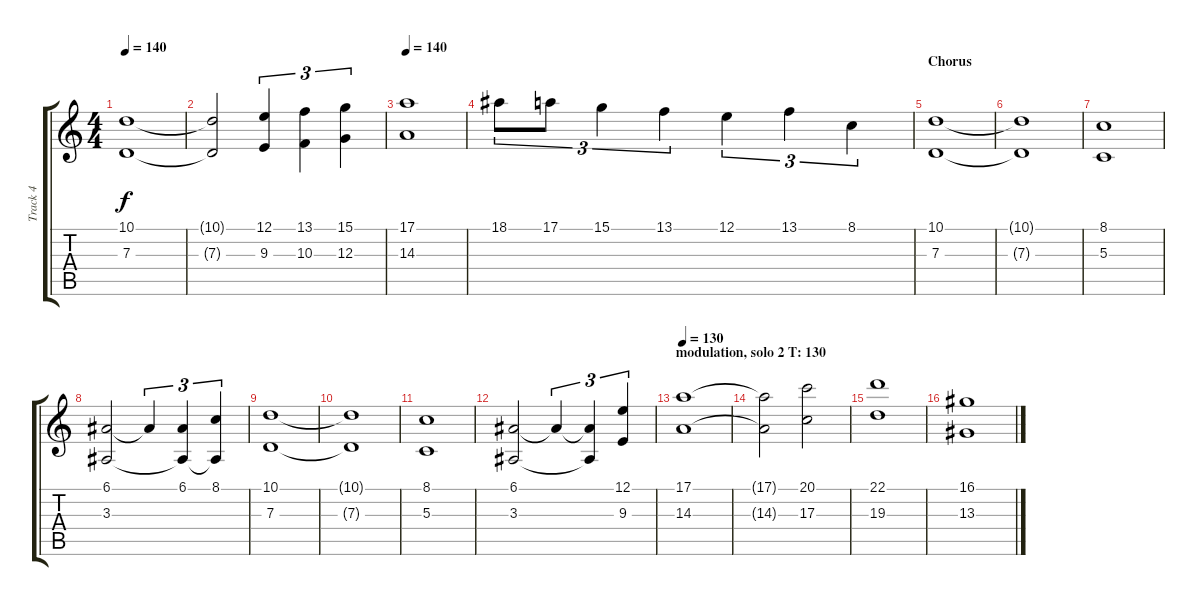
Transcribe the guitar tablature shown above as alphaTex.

\track ("Track 4" "Track 4") {instrument stringensemble1}
\staff {score tabs}
\tuning (E4 B3 G3 D3 A2 E2) {hide}
\ts (4 4)
\tempo 140
\clef g2
\ks c
(10.1 7.3).1{dy f} |
(10.1{t} 7.3{t}).2 (12.1 9.3).4{tu (3 2)} (13.1 10.3).4{tu (3 2)} (15.1 12.3).4{tu (3 2)} |
\tempo 140
(17.1 14.3).1 |
18.1.8{tu (3 2)} 17.1.8{tu (3 2)} 15.1.4{tu (3 2)} 13.1.4{tu (3 2)} 12.1.4{tu (3 2)} 13.1.4{tu (3 2)} 8.1.4{tu (3 2)} |
\section ("" "Chorus")
(10.1 7.3).1{volume 12} |
(10.1{t} 7.3{t}).1 |
(8.1 5.3).1 |
(6.1 3.3).2 6.1{t}.4{tu (3 2)} (6.1 3.3{t}).4{tu (3 2)} (8.1 3.3{t}).4{tu (3 2)} |
(10.1 7.3).1{volume 12} |
(10.1{t} 7.3{t}).1 |
(8.1 5.3).1 |
(6.1 3.3).2 6.1{t}.4{tu (3 2)} (6.1{t} 3.3{t}).4{tu (3 2)} (12.1 9.3).4{tu (3 2)} |
\section ("" "modulation, solo 2 T: 130")
\tempo 130
(17.1 14.3).1 |
(17.1{t} 14.3{t}).2 (20.1 17.3).2 |
(22.1 19.3).1 |
(16.1 13.3).1
